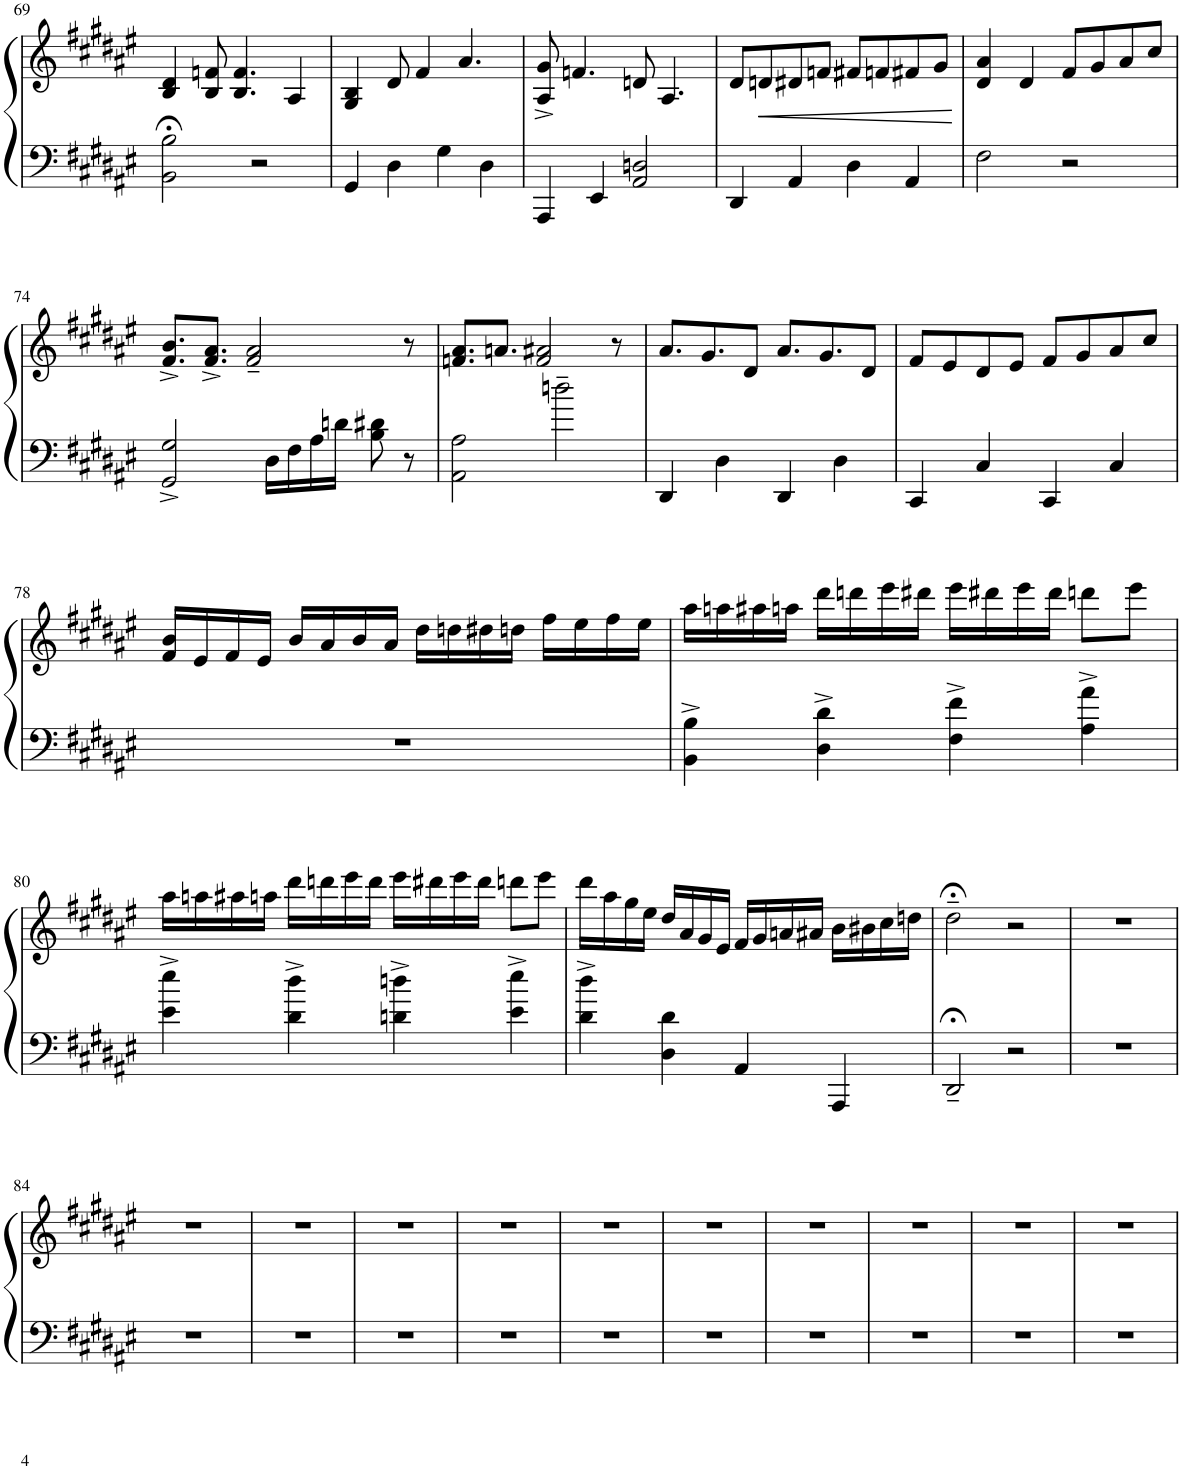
**kern	**kern	**dynam
*part1	*part1	*part1
*staff2	*staff1	*staff1/2
*I"Piano	*	*
*I'Pno.	*	*
!!LO:PB:g=z
*clefF4	*clefG2	*
*k[f#c#g#d#a#e#]	*k[f#c#g#d#a#e#]	*
*M4/4	*M4/4	*
=69	=69	=69
2BB\;< 2B\;<	4B/ 4d#/	.
.	8B/ 8fn/	.
.	4.B/ 4.f/	.
2r	.	.
.	4A#/	.
=70	=70	=70
4GG#/	4G#/ 4B/	.
4D#\	8d#/	.
.	4f#/	.
4G#\	.	.
.	4.a#/	.
4D#\	.	.
=71	=71	=71
4AAA#/	8A#/^ 8g#/^	.
.	4.fn/	.
4EE#/	.	.
2AA#/ 2Dn/	8dn/	.
.	4.A#/	.
=72	=72	=72
4DD#/	8d#/L	.
!	!	!LO:HP:b
.	8dn/	<
4AA#/	8d#X/	.
.	8fn/J	.
4D#\	8f#X/L	.
.	8fn/	.
4AA#/	8f#X/	.
.	8g#/J	.
.	.	[
=73	=73	=73
2F#\	4d#/ 4a#/	.
.	4d#/	.
2r	8f#/L	.
.	8g#/	.
.	8a#/	.
.	8cc#/J	.
!!LO:LB:g=z
=74	=74	=74
2GG#/^ 2G#/^	8.f#/^ 8.b/^L	.
.	8.f#/^ 8.a#/^J	.
.	2f#/~ 2a#/~	.
16D#\LL	.	.
16F#\	.	.
16A#\	.	.
16dn\JJ	.	.
8B\ 8d#X\	.	.
8r	8r	.
=75	=75	=75
2AA#\ 2A#\	8.fn/ 8.a#/L	.
.	8.an/J	.
.	2f/ 2a#X/	.
2ddn~\	.	.
.	8r	.
=76	=76	=76
4DD#/	8.a#/L	.
.	8.g#/	.
4D#\	.	.
.	8d#/J	.
4DD#/	8.a#/L	.
.	8.g#/	.
4D#\	.	.
.	8d#/J	.
=77	=77	=77
4CC#/	8f#/L	.
.	8e#/	.
4C#/	8d#/	.
.	8e#/J	.
4CC#/	8f#/L	.
.	8g#/	.
4C#/	8a#/	.
.	8cc#/J	.
!!LO:LB:g=z
=78	=78	=78
1r	16f#/ 16b/LL	.
.	16e#/	.
.	16f#/	.
.	16e#/JJ	.
.	16b/LL	.
.	16a#/	.
.	16b/	.
.	16a#/JJ	.
.	16dd#\LL	.
.	16ddn\	.
.	16dd#X\	.
.	16ddn\JJ	.
.	16ff#\LL	.
.	16ee#\	.
.	16ff#\	.
.	16ee#\JJ	.
=79	=79	=79
4BB\^ 4B\^	16aa#\LL	.
.	16aan\	.
.	16aa#X\	.
.	16aan\JJ	.
4D#\^ 4d#\^	16ddd#\LL	.
.	16dddn\	.
.	16eee#\	.
.	16ddd#X\JJ	.
4F#\^ 4f#\^	16eee#\LL	.
.	16ddd#X\	.
.	16eee#\	.
.	16ddd#\JJ	.
4A#\^ 4a#\^	8dddn\L	.
.	8eee#\J	.
!!LO:LB:g=z
=80	=80	=80
4e#\^ 4ee#\^	16aa#\LL	.
.	16aan\	.
.	16aa#X\	.
.	16aan\JJ	.
4d#\^ 4dd#\^	16ddd#\LL	.
.	16dddn\	.
.	16eee#\	.
.	16ddd\JJ	.
4dn\^ 4ddn\^	16eee#\LL	.
.	16ddd#X\	.
.	16eee#\	.
.	16ddd#\JJ	.
4e#\^ 4ee#\^	8dddn\L	.
.	8eee#\J	.
=81	=81	=81
4d#\^ 4dd#\^	16ddd#\LL	.
.	16aa#\	.
.	16gg#\	.
.	16ee#\JJ	.
4D#\ 4d#\	16dd#/LL	.
.	16a#/	.
.	16g#/	.
.	16e#/JJ	.
4AA#/	16f#/LL	.
.	16g#/	.
.	16an/	.
.	16a#X/JJ	.
4AAA#/	16b\LL	.
.	16b#X\	.
.	16cc#\	.
.	16ddn\JJ	.
=82	=82	=82
2DD#;<~/	2dd#;<~\	.
2r	2r	.
=83	=83	=83
1r	1r	.
!!LO:LB:g=z
=84	=84	=84
1r	1r	.
=85	=85	=85
1r	1r	.
=86	=86	=86
1r	1r	.
=87	=87	=87
1r	1r	.
=88	=88	=88
1r	1r	.
=89	=89	=89
1r	1r	.
=90	=90	=90
1r	1r	.
=91	=91	=91
1r	1r	.
=92	=92	=92
1r	1r	.
=93	=93	=93
1r	1r	.
=	=	=
*-	*-	*-
